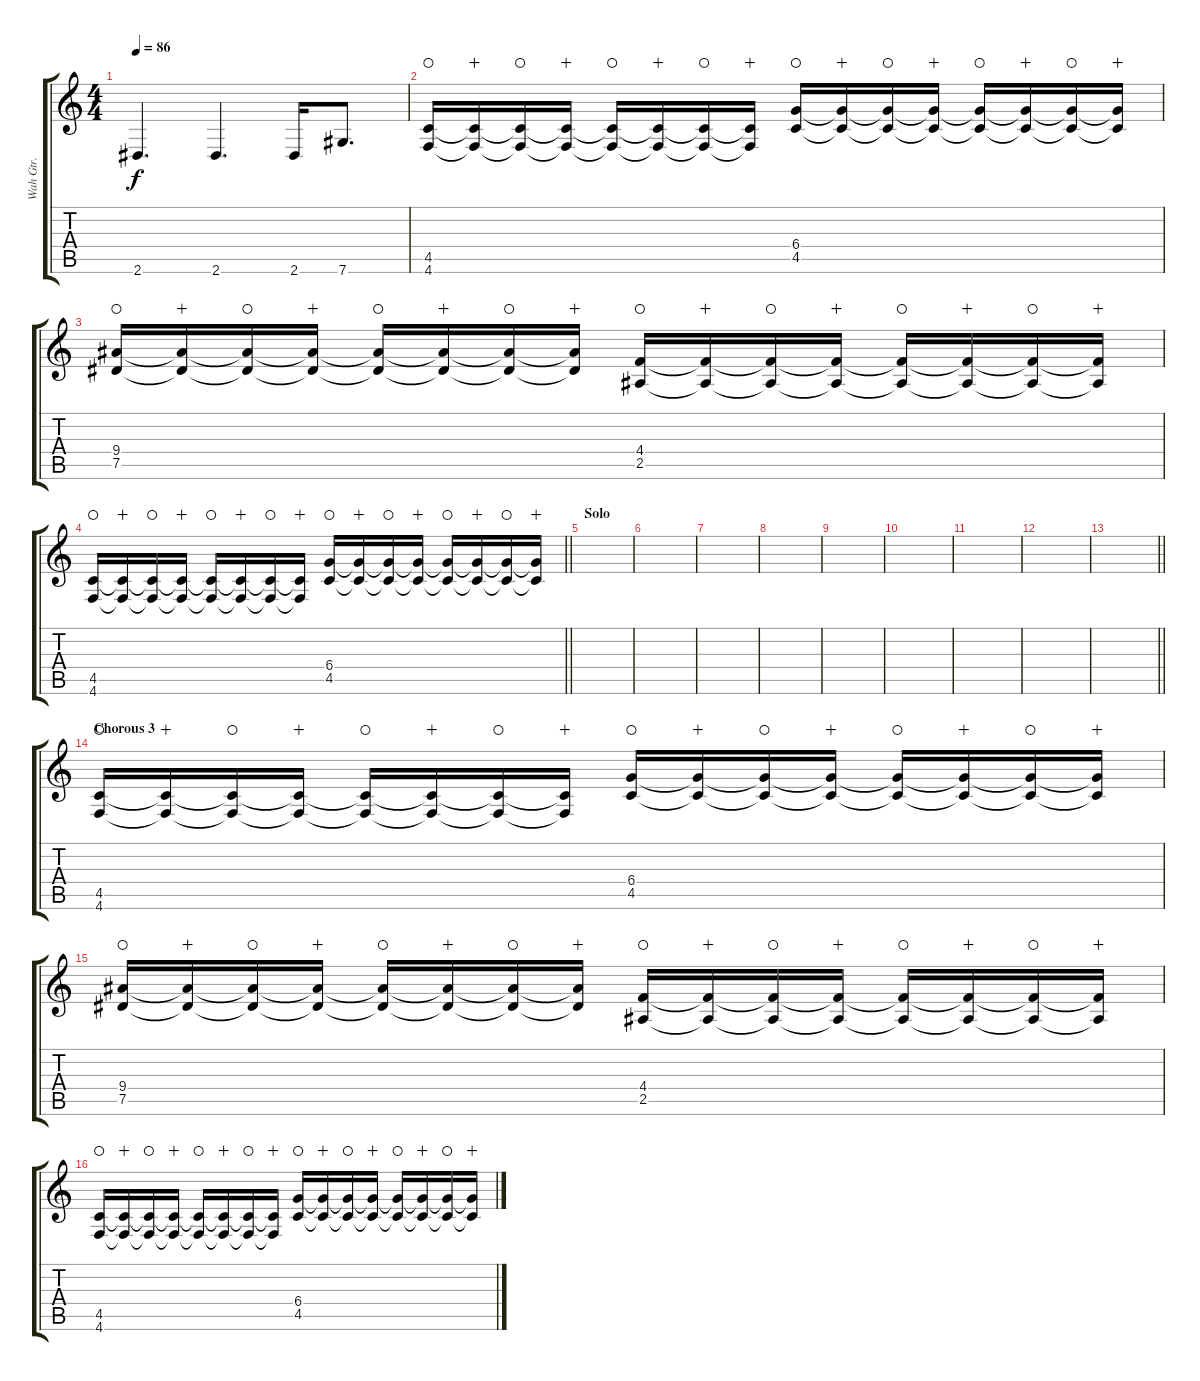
\track ("Wah Gtr." "Wah Gtr.") {instrument distortionguitar}
\staff {score tabs}
\tuning (Eb4 Bb3 Gb3 Db3 Ab2 Db2) {hide}
\ts (4 4)
\tempo 86
\clef g2
\ks c
2.6.4{d dy f} 2.6.4{d} 2.6.16 7.6.8{d} |
(4.5 4.6).16{waho} (4.5{t} 4.6{t}).16{wahc} (4.5{t} 4.6{t}).16{waho} (4.5{t} 4.6{t}).16{wahc} (4.5{t} 4.6{t}).16{waho} (4.5{t} 4.6{t}).16{wahc} (4.5{t} 4.6{t}).16{waho} (4.5{t} 4.6{t}).16{wahc} (6.4 4.5).16{waho} (6.4{t} 4.5{t}).16{wahc} (6.4{t} 4.5{t}).16{waho} (6.4{t} 4.5{t}).16{wahc} (6.4{t} 4.5{t}).16{waho} (6.4{t} 4.5{t}).16{wahc} (6.4{t} 4.5{t}).16{waho} (6.4{t} 4.5{t}).16{wahc} |
(9.4 7.5).16{waho} (9.4{t} 7.5{t}).16{wahc} (9.4{t} 7.5{t}).16{waho} (9.4{t} 7.5{t}).16{wahc} (9.4{t} 7.5{t}).16{waho} (9.4{t} 7.5{t}).16{wahc} (9.4{t} 7.5{t}).16{waho} (9.4{t} 7.5{t}).16{wahc} (4.4 2.5).16{waho} (4.4{t} 2.5{t}).16{wahc} (4.4{t} 2.5{t}).16{waho} (4.4{t} 2.5{t}).16{wahc} (4.4{t} 2.5{t}).16{waho} (4.4{t} 2.5{t}).16{wahc} (4.4{t} 2.5{t}).16{waho} (4.4{t} 2.5{t}).16{wahc} |
\barLineRight lightlight
(4.5 4.6).16{waho} (4.5{t} 4.6{t}).16{wahc} (4.5{t} 4.6{t}).16{waho} (4.5{t} 4.6{t}).16{wahc} (4.5{t} 4.6{t}).16{waho} (4.5{t} 4.6{t}).16{wahc} (4.5{t} 4.6{t}).16{waho} (4.5{t} 4.6{t}).16{wahc} (6.4 4.5).16{waho} (6.4{t} 4.5{t}).16{wahc} (6.4{t} 4.5{t}).16{waho} (6.4{t} 4.5{t}).16{wahc} (6.4{t} 4.5{t}).16{waho} (6.4{t} 4.5{t}).16{wahc} (6.4{t} 4.5{t}).16{waho} (6.4{t} 4.5{t}).16{wahc} |
\section ("" "Solo")
|
|
|
|
|
|
|
|
\barLineRight lightlight
|
\section ("" "Chorous 3")
(4.5 4.6).16{waho} (4.5{t} 4.6{t}).16{wahc} (4.5{t} 4.6{t}).16{waho} (4.5{t} 4.6{t}).16{wahc} (4.5{t} 4.6{t}).16{waho} (4.5{t} 4.6{t}).16{wahc} (4.5{t} 4.6{t}).16{waho} (4.5{t} 4.6{t}).16{wahc} (6.4 4.5).16{waho} (6.4{t} 4.5{t}).16{wahc} (6.4{t} 4.5{t}).16{waho} (6.4{t} 4.5{t}).16{wahc} (6.4{t} 4.5{t}).16{waho} (6.4{t} 4.5{t}).16{wahc} (6.4{t} 4.5{t}).16{waho} (6.4{t} 4.5{t}).16{wahc} |
(9.4 7.5).16{waho} (9.4{t} 7.5{t}).16{wahc} (9.4{t} 7.5{t}).16{waho} (9.4{t} 7.5{t}).16{wahc} (9.4{t} 7.5{t}).16{waho} (9.4{t} 7.5{t}).16{wahc} (9.4{t} 7.5{t}).16{waho} (9.4{t} 7.5{t}).16{wahc} (4.4 2.5).16{waho} (4.4{t} 2.5{t}).16{wahc} (4.4{t} 2.5{t}).16{waho} (4.4{t} 2.5{t}).16{wahc} (4.4{t} 2.5{t}).16{waho} (4.4{t} 2.5{t}).16{wahc} (4.4{t} 2.5{t}).16{waho} (4.4{t} 2.5{t}).16{wahc} |
(4.5 4.6).16{waho} (4.5{t} 4.6{t}).16{wahc} (4.5{t} 4.6{t}).16{waho} (4.5{t} 4.6{t}).16{wahc} (4.5{t} 4.6{t}).16{waho} (4.5{t} 4.6{t}).16{wahc} (4.5{t} 4.6{t}).16{waho} (4.5{t} 4.6{t}).16{wahc} (6.4 4.5).16{waho} (6.4{t} 4.5{t}).16{wahc} (6.4{t} 4.5{t}).16{waho} (6.4{t} 4.5{t}).16{wahc} (6.4{t} 4.5{t}).16{waho} (6.4{t} 4.5{t}).16{wahc} (6.4{t} 4.5{t}).16{waho} (6.4{t} 4.5{t}).16{wahc}
